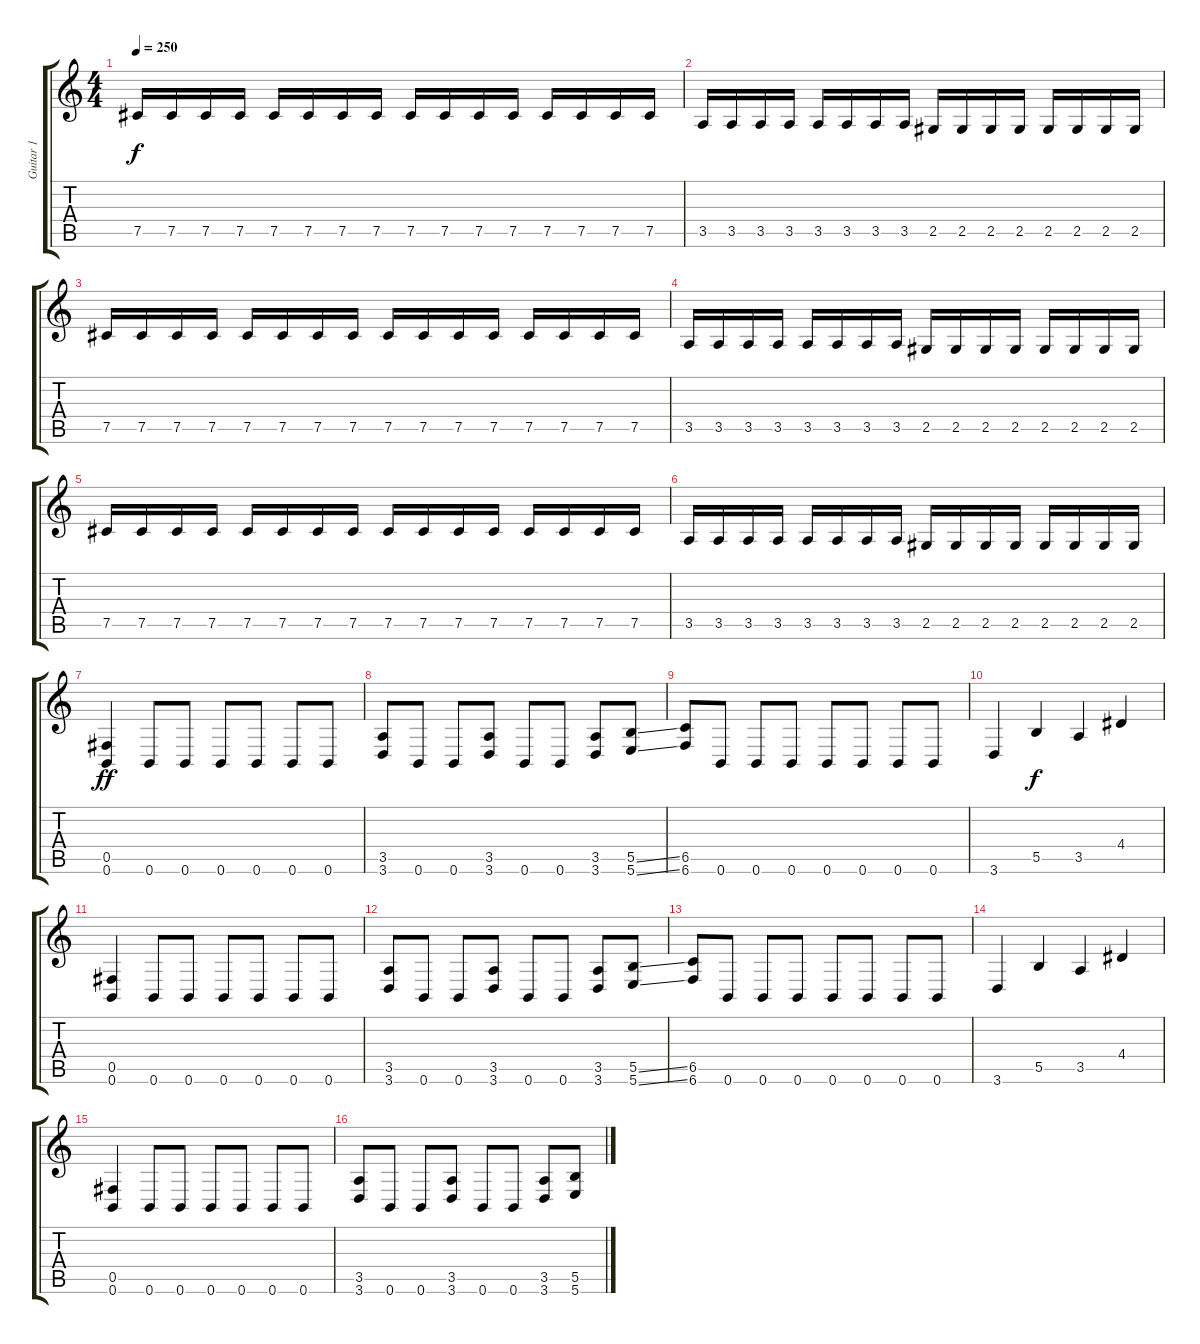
\track ("Guitar 1" "Guitar 1") {instrument distortionguitar}
\staff {score tabs}
\tuning (Db4 Ab3 E3 B2 Gb2 B1) {hide}
\ts (4 4)
\tempo 250
\clef g2
\ks c
7.5.16{dy f} 7.5.16 7.5.16 7.5.16 7.5.16 7.5.16 7.5.16 7.5.16 7.5.16 7.5.16 7.5.16 7.5.16 7.5.16 7.5.16 7.5.16 7.5.16 |
3.5.16 3.5.16 3.5.16 3.5.16 3.5.16 3.5.16 3.5.16 3.5.16 2.5.16 2.5.16 2.5.16 2.5.16 2.5.16 2.5.16 2.5.16 2.5.16 |
7.5.16 7.5.16 7.5.16 7.5.16 7.5.16 7.5.16 7.5.16 7.5.16 7.5.16 7.5.16 7.5.16 7.5.16 7.5.16 7.5.16 7.5.16 7.5.16 |
3.5.16 3.5.16 3.5.16 3.5.16 3.5.16 3.5.16 3.5.16 3.5.16 2.5.16 2.5.16 2.5.16 2.5.16 2.5.16 2.5.16 2.5.16 2.5.16 |
7.5.16 7.5.16 7.5.16 7.5.16 7.5.16 7.5.16 7.5.16 7.5.16 7.5.16 7.5.16 7.5.16 7.5.16 7.5.16 7.5.16 7.5.16 7.5.16 |
3.5.16 3.5.16 3.5.16 3.5.16 3.5.16 3.5.16 3.5.16 3.5.16 2.5.16 2.5.16 2.5.16 2.5.16 2.5.16 2.5.16 2.5.16 2.5.16 |
(0.5 0.6).4{dy ff} 0.6.8 0.6.8 0.6.8 0.6.8 0.6.8 0.6.8 |
(3.5 3.6).8 0.6.8 0.6.8 (3.5 3.6).8 0.6.8 0.6.8 (3.5 3.6).8 (5.5{ss} 5.6{ss}).8 |
(6.5 6.6).8 0.6.8 0.6.8 0.6.8 0.6.8 0.6.8 0.6.8 0.6.8 |
3.6.4 5.5.4{dy f} 3.5.4 4.4.4 |
(0.5 0.6).4 0.6.8 0.6.8 0.6.8 0.6.8 0.6.8 0.6.8 |
(3.5 3.6).8 0.6.8 0.6.8 (3.5 3.6).8 0.6.8 0.6.8 (3.5 3.6).8 (5.5{ss} 5.6{ss}).8 |
(6.5 6.6).8 0.6.8 0.6.8 0.6.8 0.6.8 0.6.8 0.6.8 0.6.8 |
3.6.4 5.5.4 3.5.4 4.4.4 |
(0.5 0.6).4 0.6.8 0.6.8 0.6.8 0.6.8 0.6.8 0.6.8 |
(3.5 3.6).8 0.6.8 0.6.8 (3.5 3.6).8 0.6.8 0.6.8 (3.5 3.6).8 (5.5{ss} 5.6{ss}).8
